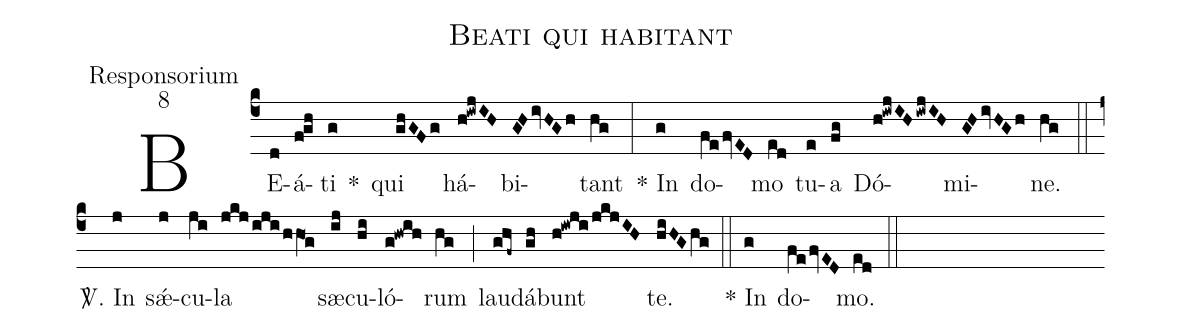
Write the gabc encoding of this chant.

name:Beati qui habitant;
office-part:Responsorium;
mode:8;
%%
(c4) BE(d)á(f!gh)ti(g) *() qui(ghGFg) há(h!iwjIH)bi(GHivHGh)tant(hg) (:)* In(g) do(fe/fvED)mo(ed) tu(e)a(fg) Dó(h!iwjIHiwjIH)mi(GHivHGh)ne.(hg) (::)<sp>V/</sp>. In(j) sǽ(j)cu(ji)la(jkjijihhO1g) sæ(ij)cu(hi)ló(g!hwih)rum(hg) (;) lau(ghf~)dá(gh)bunt(h!iwji/jkjIH) te.(hiHGhg) (::)* In(g) do(fe/fvED)mo.(ed)  (::)
